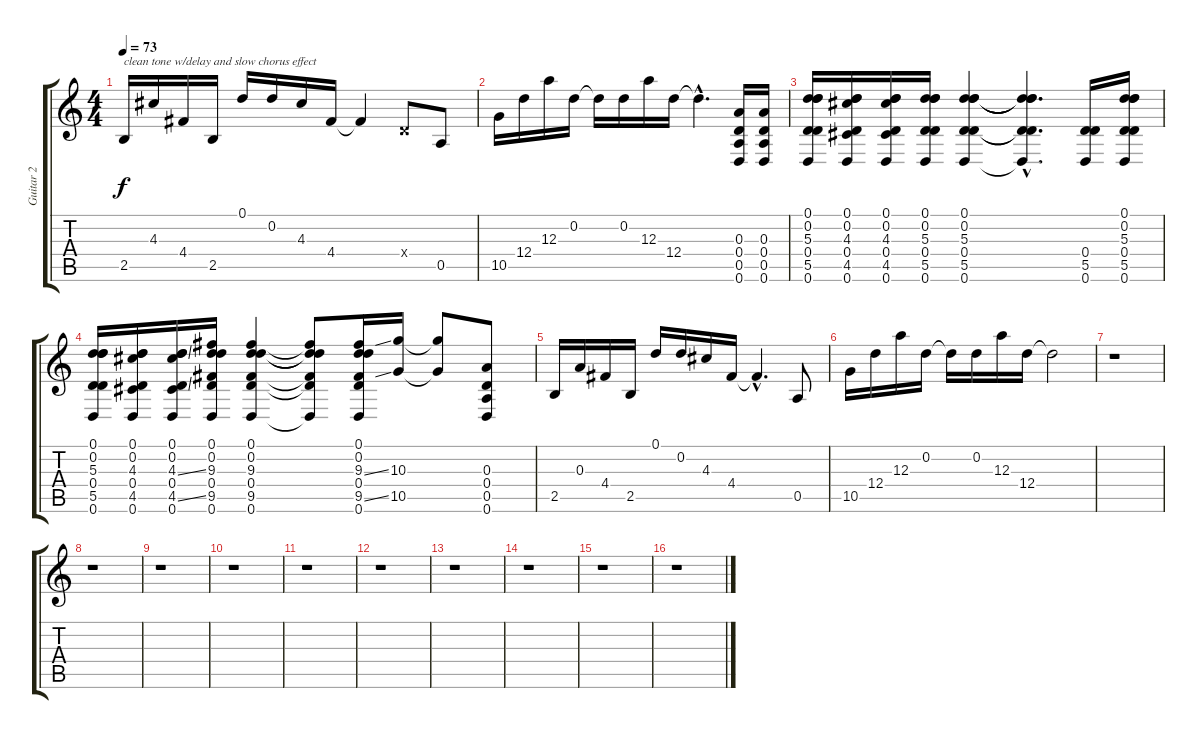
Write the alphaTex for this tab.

\track ("Guitar 2" "Guitar 2") {instrument distortionguitar}
\staff {score tabs}
\tuning (D4 D4 A3 D3 A2 D2) {hide}
\ts (4 4)
\tempo 73
\clef g2
\ks c
2.5.16{txt "clean tone w/delay and slow chorus effect" dy f instrument electricguitarclean} 4.3.16 4.4.16 2.5.16 0.1.16 0.2.16 4.3.16 4.4.16 4.4{t}.4 0.4{x}.8 0.5.8 |
10.5.16 12.4.16 12.3.16 0.2.16 0.2{t}.16 0.2.16 12.3.16 12.4.16 12.4{hac t}.4{d} (0.3 0.4 0.5 0.6).16 (0.3 0.4 0.5 0.6).16 |
(0.1 0.2 5.3 0.4 5.5 0.6).16 (0.1 0.2 4.3 0.4 4.5 0.6).16 (0.1 0.2 4.3 0.4 4.5 0.6).16 (0.1 0.2 5.3 0.4 5.5 0.6).16 (0.1 0.2 5.3 0.4 5.5 0.6).4 (0.1{hac t} 0.2{hac t} 5.3{hac t} 0.4{hac t} 5.5{hac t} 0.6{hac t}).4{d} (0.4 5.5 0.6).16 (0.1 0.2 5.3 0.4 5.5 0.6).16 |
(0.1 0.2 5.3 0.4 5.5 0.6).16 (0.1 0.2 4.3 0.4 4.5 0.6).16 (0.1 0.2 4.3{ss} 0.4 4.5{ss} 0.6).16 (0.1 0.2 9.3 0.4 9.5 0.6).16 (0.1 0.2 9.3 0.4 9.5 0.6).4 (0.1{t} 0.2{t} 9.3{t} 0.4{t} 9.5{t} 0.6{t}).8 (0.1 0.2 9.3{ss} 0.4 9.5{ss} 0.6).16 (10.3 10.5).16 (10.3{t} 10.5{t}).8 (0.3 0.4 0.5 0.6).8 |
2.5.16 0.3.16 4.4.16 2.5.16 0.1.16 0.2.16 4.3.16 4.4.16 4.4{hac t}.4{d} 0.5.8 |
10.5.16 12.4.16 12.3.16 0.2.16 0.2{t}.16 0.2.16 12.3.16 12.4.16 12.4{t}.2 |
r.1 |
r.1 |
r.1 |
r.1 |
r.1 |
r.1 |
r.1 |
r.1 |
r.1 |
r.1
